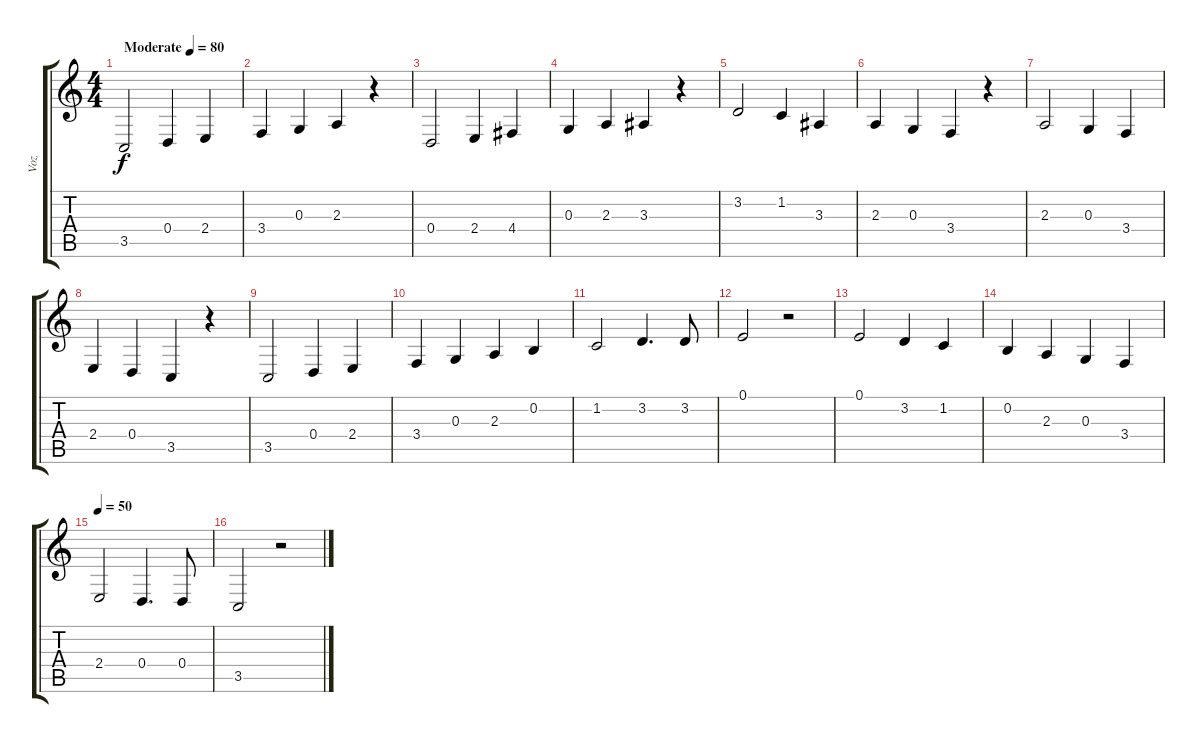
\track ("Voz" "Voz") {instrument flute}
\staff {score tabs}
\tuning (E4 B3 G3 D3 A2 E2) {hide}
\ts (4 4)
\tempo (80 "Moderate")
\clef g2
\ks c
3.5.2{dy f instrument flute} 0.4.4 2.4.4 |
3.4.4 0.3.4 2.3.4 r.4 |
0.4.2 2.4.4 4.4.4 |
0.3.4 2.3.4 3.3.4 r.4 |
3.2.2 1.2.4 3.3.4 |
2.3.4 0.3.4 3.4.4 r.4 |
2.3.2 0.3.4 3.4.4 |
2.4.4 0.4.4 3.5.4 r.4 |
3.5.2 0.4.4 2.4.4 |
3.4.4 0.3.4 2.3.4 0.2.4 |
1.2.2 3.2.4{d} 3.2.8 |
0.1.2 r.2 |
0.1.2 3.2.4 1.2.4 |
0.2.4 2.3.4 0.3.4 3.4.4 |
\tempo 50
2.4.2 0.4.4{d} 0.4.8 |
3.5.2 r.2
